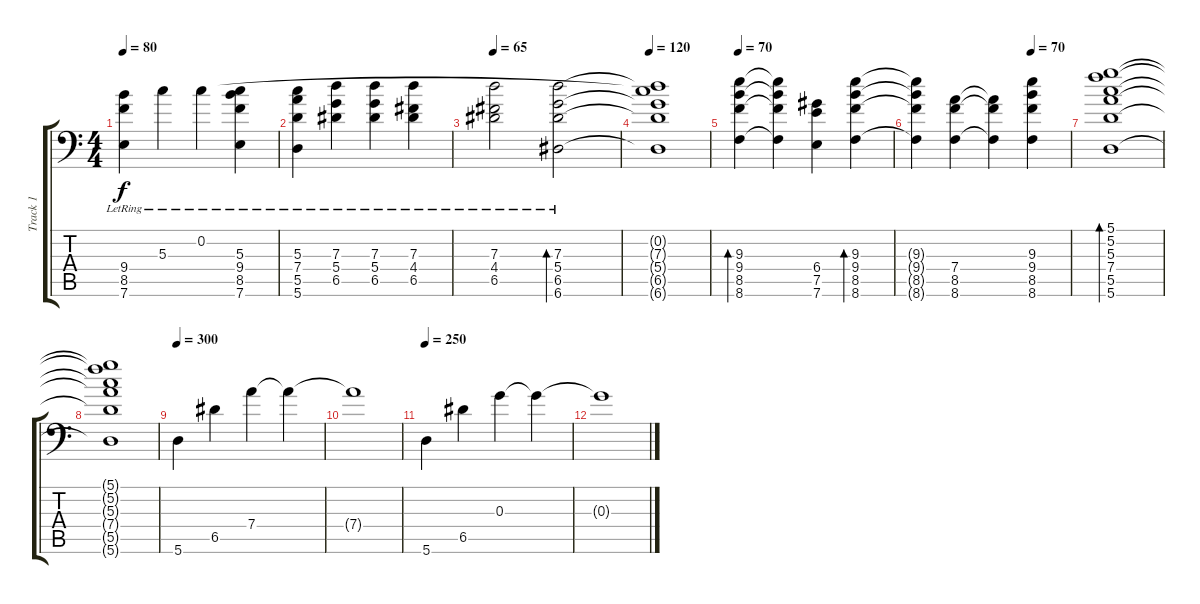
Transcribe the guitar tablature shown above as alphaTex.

\track ("Track 1" "Track 1") {instrument electricguitarjazz}
\staff {score tabs}
\tuning (D4 C4 G3 D3 A2 A1) {hide}
\ts (4 4)
\tempo 80
\clef f4
\ks c
(9.4{lr} 8.5{lr} 7.6{lr}).4{dy f} 5.3{lr}.4 0.2{lr}.4 (5.3{lr} 9.4{lr} 8.5{lr} 7.6{lr}).4 |
(5.3{lr} 7.4{lr} 5.5{lr} 5.6{lr}).4 (7.3{lr} 5.4{lr} 6.5{lr}).4 (7.3{lr} 5.4{lr} 6.5{lr}).4 (7.3{lr} 4.4{lr} 6.5{lr}).4 |
\tempo 65
(7.3{lr} 4.4{lr} 6.5{lr}).2 (7.3{lr} 5.4{lr} 6.5{lr} 6.6{lr}).2{bd 480} |
\tempo 120
(0.2{t} 7.3{t} 5.4{t} 6.5{t} 6.6{t}).1 |
\tempo 70
(9.3 9.4 8.5 8.6).4{bd 480} (9.3{t} 9.4{t} 8.5{t} 8.6{t}).4 (6.4 7.5 7.6).4 (9.3 9.4 8.5 8.6).4{bd 120} |
\tempo (70 0.75)
(9.3{t} 9.4{t} 8.5{t} 8.6{t}).4 (7.4 8.5 8.6).4 (7.4{t} 8.5{t} 8.6{t}).4 (9.3 9.4 8.5 8.6).4 |
(5.1 5.2 5.3 7.4 5.5 5.6).1{bd 480} |
(5.1{t} 5.2{t} 5.3{t} 7.4{t} 5.5{t} 5.6{t}).1 |
\tempo 300
5.6.4 6.5.4 7.4.4 7.4{t}.4 |
7.4{t}.1 |
\tempo 250
5.6.4 6.5.4 0.3.4 0.3{t}.4 |
0.3{t}.1
